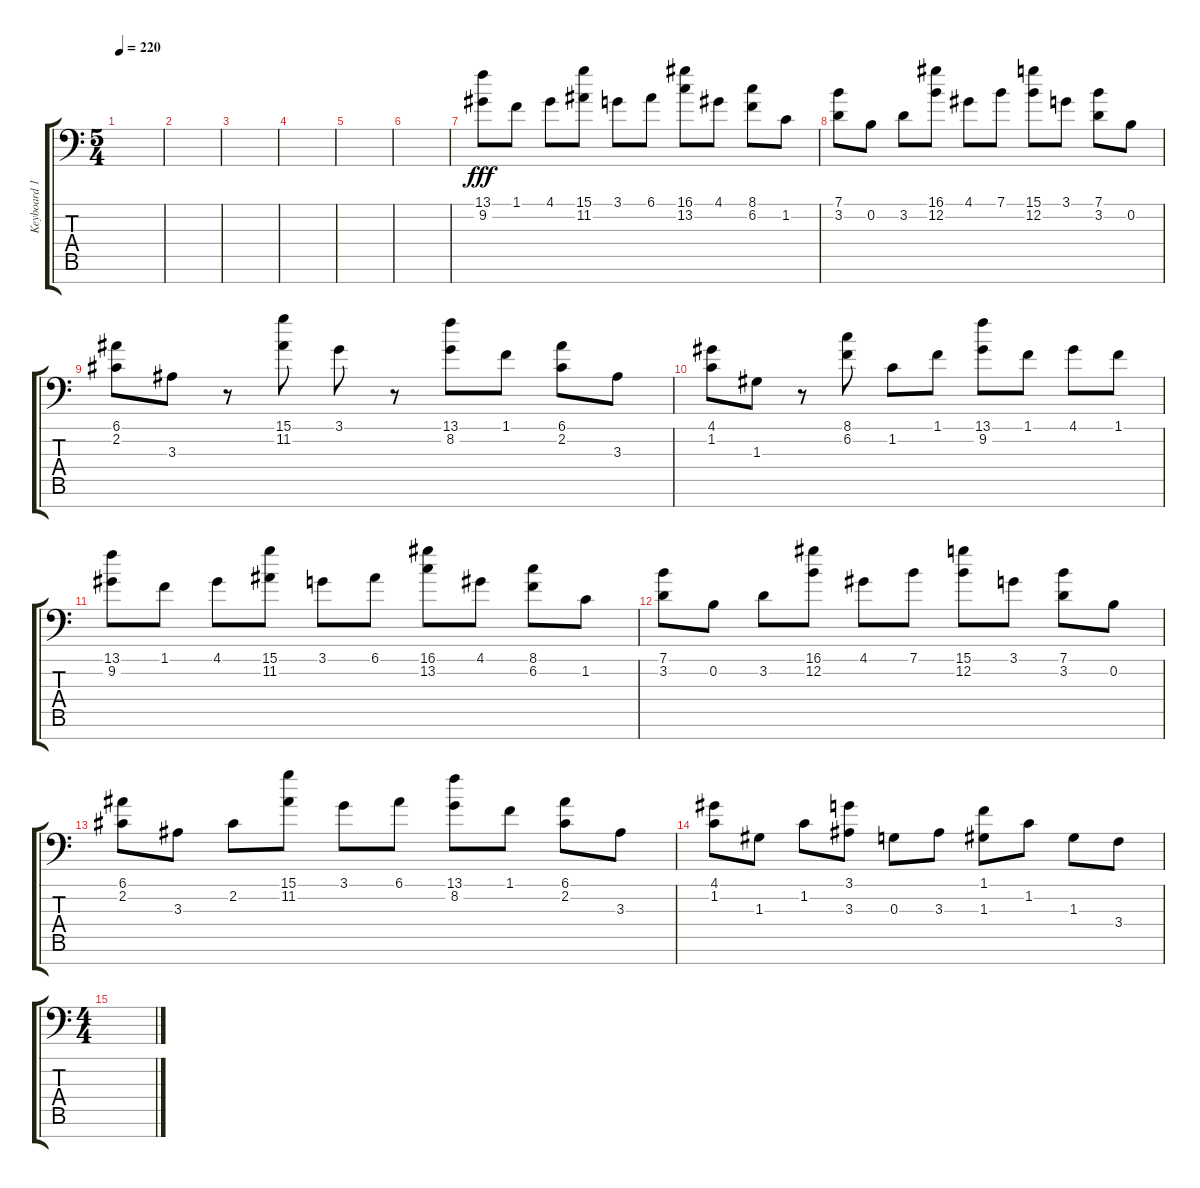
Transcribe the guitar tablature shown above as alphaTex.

\track ("Keyboard 1 RH" "Keyboard 1") {instrument brightacousticpiano}
\staff {score tabs}
\tuning (E4 B3 G3 D3 A2 E2 A1) {hide}
\ts (5 4)
\tempo 220
\clef f4
\ks c
|
|
|
|
|
|
(13.1 9.2).8{dy fff instrument marimba} 1.1.8 4.1.8 (15.1 11.2).8 3.1.8 6.1.8 (16.1 13.2).8 4.1.8 (8.1 6.2).8 1.2.8 |
(7.1 3.2).8 0.2.8 3.2.8 (16.1 12.2).8 4.1.8 7.1.8 (15.1 12.2).8 3.1.8 (7.1 3.2).8 0.2.8 |
(6.1 2.2).8 3.3.8 r.8 (15.1 11.2).8 3.1.8 r.8 (13.1 8.2).8 1.1.8 (6.1 2.2).8 3.3.8 |
(4.1 1.2).8 1.3.8 r.8 (8.1 6.2).8 1.2.8 1.1.8 (13.1 9.2).8 1.1.8 4.1.8 1.1.8 |
(13.1 9.2).8 1.1.8 4.1.8 (15.1 11.2).8 3.1.8 6.1.8 (16.1 13.2).8 4.1.8 (8.1 6.2).8 1.2.8 |
(7.1 3.2).8 0.2.8 3.2.8 (16.1 12.2).8 4.1.8 7.1.8 (15.1 12.2).8 3.1.8 (7.1 3.2).8 0.2.8 |
(6.1 2.2).8 3.3.8 2.2.8 (15.1 11.2).8 3.1.8 6.1.8 (13.1 8.2).8 1.1.8 (6.1 2.2).8 3.3.8 |
(4.1 1.2).8 1.3.8 1.2.8 (3.1 3.3).8 0.3.8 3.3.8 (1.1 1.3).8 1.2.8 1.3.8 3.4.8 |
\ts (4 4)
